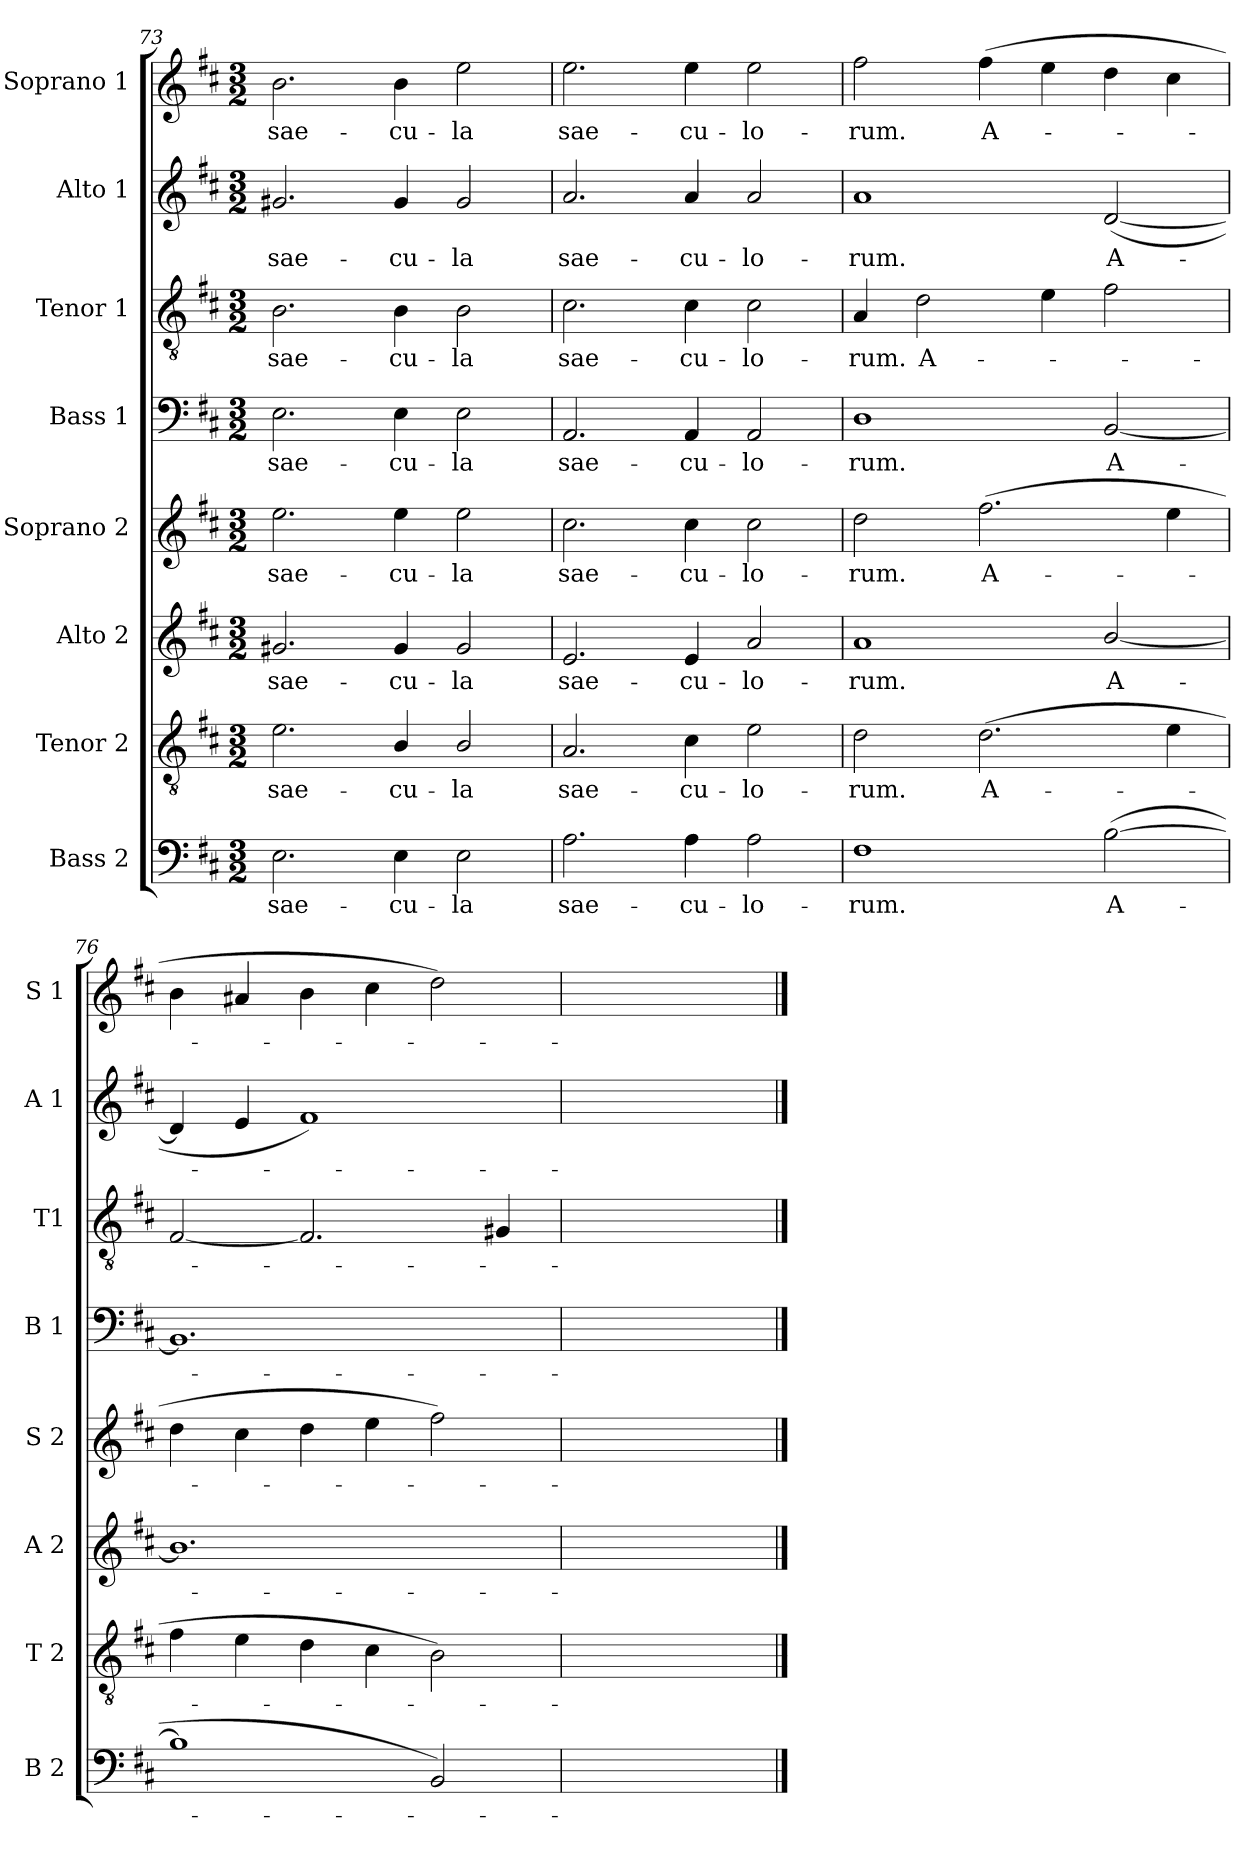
**kern	**text	**kern	**text	**kern	**text	**kern	**text	**kern	**text	**kern	**text	**kern	**text	**kern	**text
*part8	*part8	*part7	*part7	*part6	*part6	*part5	*part5	*part4	*part4	*part3	*part3	*part2	*part2	*part1	*part1
*staff8	*staff8	*staff7	*staff7	*staff6	*staff6	*staff5	*staff5	*staff4	*staff4	*staff3	*staff3	*staff2	*staff2	*staff1	*staff1
*I"Bass 2	*	*I"Tenor 2	*	*I"Alto 2	*	*I"Soprano 2	*	*I"Bass 1	*	*I"Tenor 1	*	*I"Alto  1	*	*I"Soprano 1	*
*I'B 2	*	*I'T 2	*	*I'A 2	*	*I'S 2	*	*I'B 1	*	*I'T1	*	*I'A 1	*	*I'S 1	*
*clefF4	*	*clefGv2	*	*clefG2	*	*clefG2	*	*clefF4	*	*clefGv2	*	*clefG2	*	*clefG2	*
*k[f#c#]	*	*k[f#c#]	*	*k[f#c#]	*	*k[f#c#]	*	*k[f#c#]	*	*k[f#c#]	*	*k[f#c#]	*	*k[f#c#]	*
*D:	*	*D:	*	*D:	*	*D:	*	*D:	*	*D:	*	*D:	*	*D:	*
*M3/2	*	*M3/2	*	*M3/2	*	*M3/2	*	*M3/2	*	*M3/2	*	*M3/2	*	*M3/2	*
=73	=73	=73	=73	=73	=73	=73	=73	=73	=73	=73	=73	=73	=73	=73	=73
!	!LO:LY:b	!	!LO:LY:b	!	!LO:LY:b	!	!LO:LY:b	!	!LO:LY:b	!	!LO:LY:b	!	!LO:LY:b	!	!LO:LY:b
2.E	sae-	2.e	sae-	2.g#X	sae-	2.ee	sae-	2.E	sae-	2.B	sae-	2.g#X	sae-	2.b	sae-
!	!LO:LY:b	!	!LO:LY:b	!	!LO:LY:b	!	!LO:LY:b	!	!LO:LY:b	!	!LO:LY:b	!	!LO:LY:b	!	!LO:LY:b
4E	-cu-	4B/	-cu-	4g#	-cu-	4ee	-cu-	4E	-cu-	4B	-cu-	4g#	-cu-	4b	-cu-
!	!LO:LY:b	!	!LO:LY:b	!	!LO:LY:b	!	!LO:LY:b	!	!LO:LY:b	!	!LO:LY:b	!	!LO:LY:b	!	!LO:LY:b
2E	-la	2B/	-la	2g#	-la	2ee	-la	2E	-la	2B	-la	2g#	-la	2ee	-la
=74	=74	=74	=74	=74	=74	=74	=74	=74	=74	=74	=74	=74	=74	=74	=74
!	!LO:LY:b	!	!LO:LY:b	!	!LO:LY:b	!	!LO:LY:b	!	!LO:LY:b	!	!LO:LY:b	!	!LO:LY:b	!	!LO:LY:b
2.A	sae-	2.A	sae-	2.e	sae-	2.cc#	sae-	2.AA	sae-	2.c#	sae-	2.a	sae-	2.ee	sae-
!	!LO:LY:b	!	!LO:LY:b	!	!LO:LY:b	!	!LO:LY:b	!	!LO:LY:b	!	!LO:LY:b	!	!LO:LY:b	!	!LO:LY:b
4A	-cu-	4c#	-cu-	4e	-cu-	4cc#	-cu-	4AA	-cu-	4c#	-cu-	4a	-cu-	4ee	-cu-
!	!LO:LY:b	!	!LO:LY:b	!	!LO:LY:b	!	!LO:LY:b	!	!LO:LY:b	!	!LO:LY:b	!	!LO:LY:b	!	!LO:LY:b
2A	-lo-	2e	-lo-	2a	-lo-	2cc#	-lo-	2AA	-lo-	2c#	-lo-	2a	-lo-	2ee	-lo-
=75	=75	=75	=75	=75	=75	=75	=75	=75	=75	=75	=75	=75	=75	=75	=75
!	!LO:LY:b	!	!LO:LY:b	!	!LO:LY:b	!	!LO:LY:b	!	!LO:LY:b	!	!LO:LY:b	!	!LO:LY:b	!	!LO:LY:b
1F#	-rum.	2d	-rum.	1a	-rum.	2dd	-rum.	1D	-rum.	4A	-rum.	1a	-rum.	2ff#	-rum.
!	!	!	!	!	!	!	!	!	!	!	!LO:LY:b	!	!	!	!
.	.	.	.	.	.	.	.	.	.	2d	A-	.	.	.	.
!	!	!	!LO:LY:b	!	!	!	!LO:LY:b	!	!	!	!	!	!	!	!LO:LY:b
.	.	(>2.d	A-	.	.	(>2.ff#	A-	.	.	.	.	.	.	(>4ff#	A-
.	.	.	.	.	.	.	.	.	.	4e	.	.	.	4ee	.
!	!LO:LY:b	!	!	!	!LO:LY:b	!	!	!	!LO:LY:b	!	!	!	!LO:LY:b	!	!
(<[2B	A-	.	.	[2b/	A-	.	.	[2BB	A-	2f#	.	(<[2d	A-	4dd	.
.	.	4e	.	.	.	4ee	.	.	.	.	.	.	.	4cc#	.
=76	=76	=76	=76	=76	=76	=76	=76	=76	=76	=76	=76	=76	=76	=76	=76
1B]	.	4f#	.	1.b/]	.	4dd	.	1.BB]	.	[2F#	.	4d]	.	4b	.
.	.	4e	.	.	.	4cc#	.	.	.	.	.	4e	.	4a#X	.
.	.	4d	.	.	.	4dd	.	.	.	2.F#]	.	1f#)	.	4b	.
.	.	4c#	.	.	.	4ee	.	.	.	.	.	.	.	4cc#	.
2BB)	.	2B)	.	.	.	2ff#)	.	.	.	.	.	.	.	2dd)	.
.	.	.	.	.	.	.	.	.	.	4G#X	.	.	.	.	.
=77	=77	=77	=77	=77	=77	=77	=77	=77	=77	=77	=77	=77	=77	=77	=77
!	!LO:LY:b	!	!LO:LY:b	!	!LO:LY:b	!	!LO:LY:b	!	!LO:LY:b	!	!LO:LY:b	!	!LO:LY:b	!	!LO:LY:b
1.FF#;<yy	men.	1.c#;<yy	men.	1.a#X;<yy	men.	1.ff#;<yy	men.	1.FF#;<yy	men.	1.A#X;<yy	men.	1.f#;<yy	men.	1.cc#;<yy	men.
==	==	==	==	==	==	==	==	==	==	==	==	==	==	==	==
*-	*-	*-	*-	*-	*-	*-	*-	*-	*-	*-	*-	*-	*-	*-	*-
